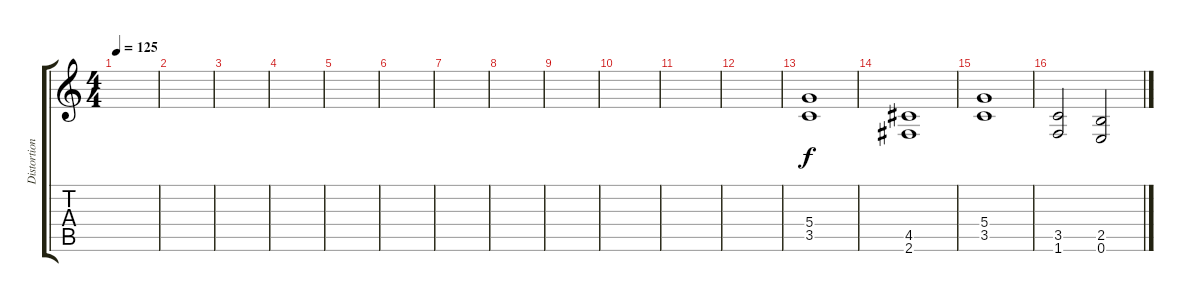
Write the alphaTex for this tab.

\track ("Distortion Guitar 2" "Distortion") {instrument distortionguitar}
\staff {score tabs}
\tuning (E4 B3 G3 D3 A2 E2) {hide}
\ts (4 4)
\tempo 125
\clef g2
\ks c
|
|
|
|
|
|
|
|
|
|
|
|
(5.4 3.5).1 |
(4.5 2.6).1 |
(5.4 3.5).1 |
(3.5 1.6).2 (2.5 0.6).2
